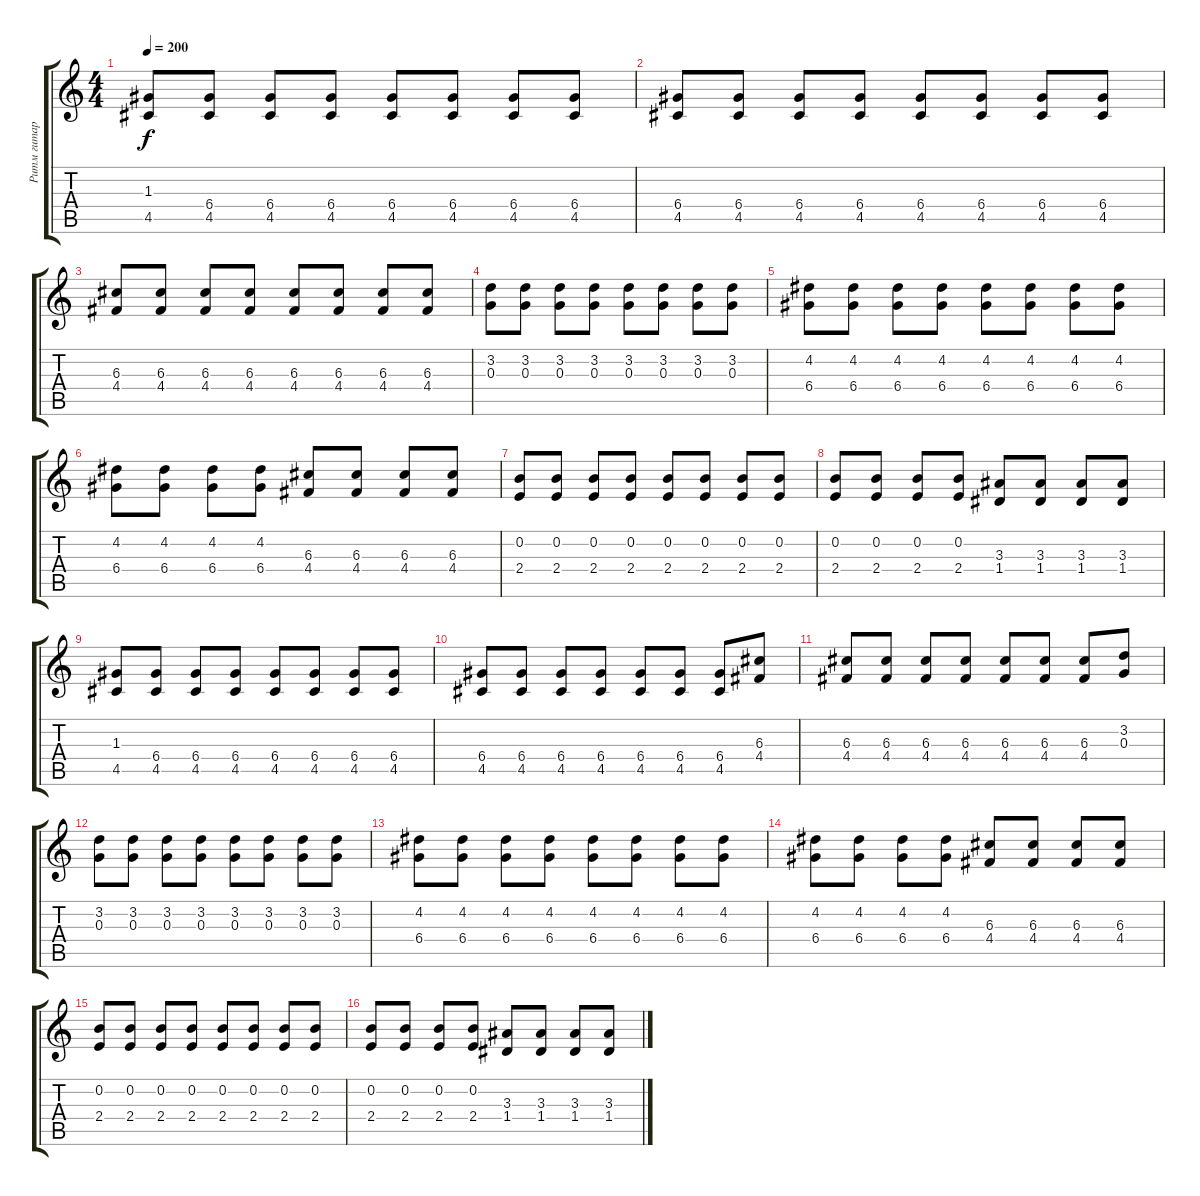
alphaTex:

\track ("Ритм гитара" "Ритм гитар") {instrument overdrivenguitar}
\staff {score tabs}
\tuning (E4 B3 G3 D3 A2 E2) {hide}
\ts (4 4)
\tempo 200
\clef g2
\ks c
(1.3 4.5).8{dy f} (6.4 4.5).8 (6.4 4.5).8 (6.4 4.5).8 (6.4 4.5).8 (6.4 4.5).8 (6.4 4.5).8 (6.4 4.5).8 |
(6.4 4.5).8 (6.4 4.5).8 (6.4 4.5).8 (6.4 4.5).8 (6.4 4.5).8 (6.4 4.5).8 (6.4 4.5).8 (6.4 4.5).8 |
(6.3 4.4).8 (6.3 4.4).8 (6.3 4.4).8 (6.3 4.4).8 (6.3 4.4).8 (6.3 4.4).8 (6.3 4.4).8 (6.3 4.4).8 |
(3.2 0.3).8 (3.2 0.3).8 (3.2 0.3).8 (3.2 0.3).8 (3.2 0.3).8 (3.2 0.3).8 (3.2 0.3).8 (3.2 0.3).8 |
(4.2 6.4).8 (4.2 6.4).8 (4.2 6.4).8 (4.2 6.4).8 (4.2 6.4).8 (4.2 6.4).8 (4.2 6.4).8 (4.2 6.4).8 |
(4.2 6.4).8 (4.2 6.4).8 (4.2 6.4).8 (4.2 6.4).8 (6.3 4.4).8 (6.3 4.4).8 (6.3 4.4).8 (6.3 4.4).8 |
(0.2 2.4).8 (0.2 2.4).8 (0.2 2.4).8 (0.2 2.4).8 (0.2 2.4).8 (0.2 2.4).8 (0.2 2.4).8 (0.2 2.4).8 |
(0.2 2.4).8 (0.2 2.4).8 (0.2 2.4).8 (0.2 2.4).8 (3.3 1.4).8 (3.3 1.4).8 (3.3 1.4).8 (3.3 1.4).8 |
(1.3 4.5).8 (6.4 4.5).8 (6.4 4.5).8 (6.4 4.5).8 (6.4 4.5).8 (6.4 4.5).8 (6.4 4.5).8 (6.4 4.5).8 |
(6.4 4.5).8 (6.4 4.5).8 (6.4 4.5).8 (6.4 4.5).8 (6.4 4.5).8 (6.4 4.5).8 (6.4 4.5).8 (6.3 4.4).8 |
(6.3 4.4).8 (6.3 4.4).8 (6.3 4.4).8 (6.3 4.4).8 (6.3 4.4).8 (6.3 4.4).8 (6.3 4.4).8 (3.2 0.3).8 |
(3.2 0.3).8 (3.2 0.3).8 (3.2 0.3).8 (3.2 0.3).8 (3.2 0.3).8 (3.2 0.3).8 (3.2 0.3).8 (3.2 0.3).8 |
(4.2 6.4).8 (4.2 6.4).8 (4.2 6.4).8 (4.2 6.4).8 (4.2 6.4).8 (4.2 6.4).8 (4.2 6.4).8 (4.2 6.4).8 |
(4.2 6.4).8 (4.2 6.4).8 (4.2 6.4).8 (4.2 6.4).8 (6.3 4.4).8 (6.3 4.4).8 (6.3 4.4).8 (6.3 4.4).8 |
(0.2 2.4).8 (0.2 2.4).8 (0.2 2.4).8 (0.2 2.4).8 (0.2 2.4).8 (0.2 2.4).8 (0.2 2.4).8 (0.2 2.4).8 |
(0.2 2.4).8 (0.2 2.4).8 (0.2 2.4).8 (0.2 2.4).8 (3.3 1.4).8 (3.3 1.4).8 (3.3 1.4).8 (3.3 1.4).8
